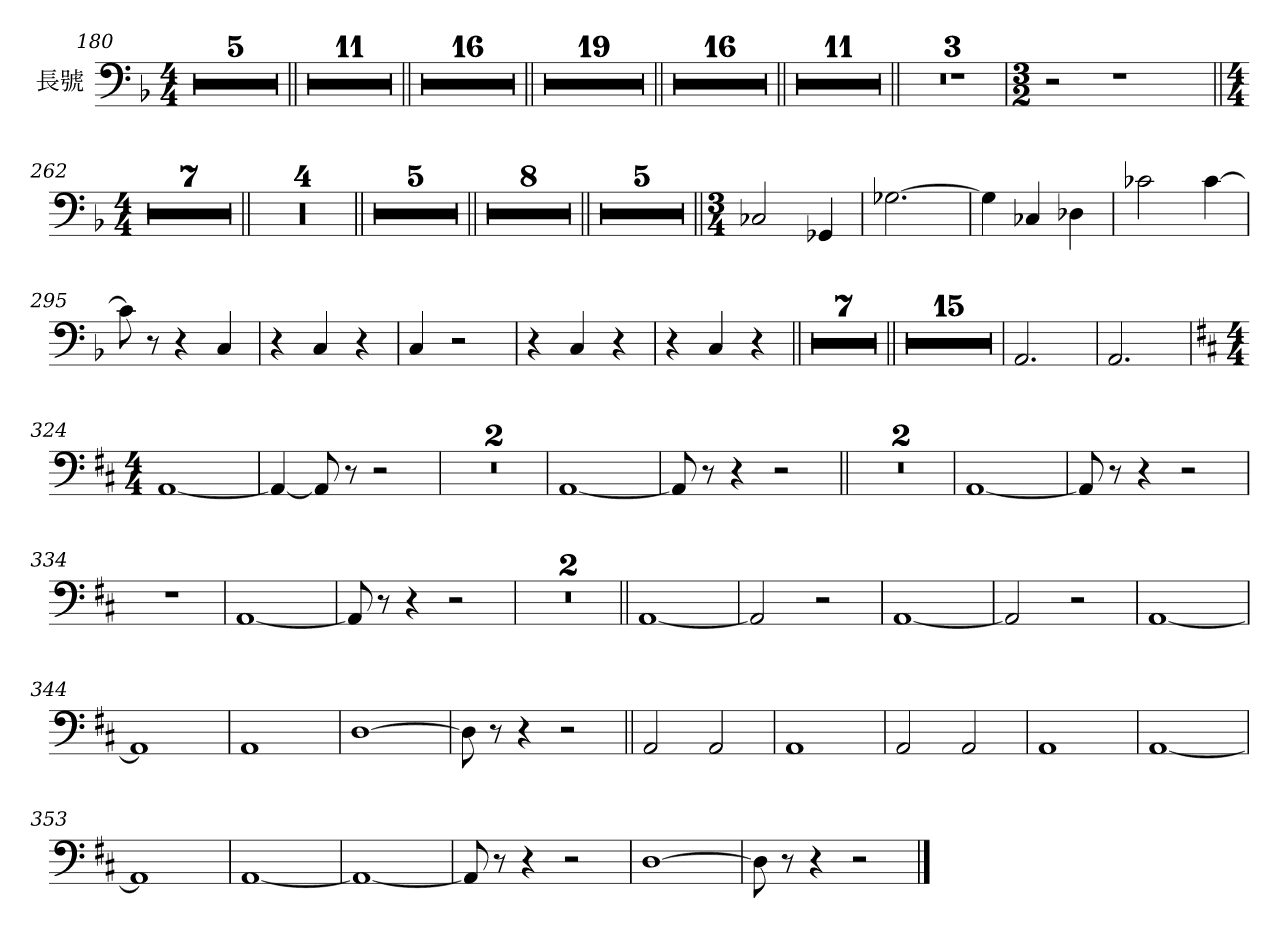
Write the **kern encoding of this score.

**kern
*part1
*staff1
*I"長號
*clefF4
*k[b-]
*M4/4
=180
1r
=181
1r
=182
1r
=183
1r
=184
1r
=185||
1r
=186
1r
=187
1r
=188
1r
=189
1r
=190
1r
=191
1r
=192
1r
=193
1r
=194
1r
=195
1r
=196||
1r
=197
1r
=198
1r
=199
1r
=200
1r
=201
1r
=202
1r
=203
1r
=204
1r
=205
1r
=206
1r
=207
1r
=208
1r
=209
1r
=210
1r
=211
1r
=212||
1r
=213
1r
=214
1r
=215
1r
=216
1r
=217
1r
=218
1r
=219
1r
=220
1r
=221
1r
=222
1r
=223
1r
=224
1r
=225
1r
=226
1r
=227
1r
=228
1r
=229
1r
=230
1r
=231||
1r
=232
1r
=233
1r
=234
1r
=235
1r
=236
1r
=237
1r
=238
1r
=239
1r
=240
1r
=241
1r
=242
1r
=243
1r
=244
1r
=245
1r
=246
1r
=247||
1r
=248
1r
=249
1r
=250
1r
=251
1r
=252
1r
=253
1r
=254
1r
=255
1r
=256
1r
=257
1r
=258||
1r
=259
1r
=260
1r
=261
*M3/2
2r
1r
!!LO:LB:g=z
=262||
*M4/4
1r
=263
1r
=264
1r
=265
1r
=266
1r
=267
1r
=268
1r
=269||
1r
=270
1r
=271
1r
=272
1r
=273||
1r
=274
1r
=275
1r
=276
1r
=277
1r
=278||
1r
=279
1r
=280
1r
=281
1r
=282
1r
=283
1r
=284
1r
=285
1r
=286||
1r
=287
1r
=288
1r
=289
1r
=290
1r
!!LO:PB:g=z
=291||
*M3/4
2C-X/
4GG-X/
=292
[2.G-X\
=293
4G-\]
4C-X/
4D-X\
=294
2c-X\
[4c-\
=295
8c-\]
8r
4r
4C/
=296
4r
4C/
4r
=297
4C/
2r
=298
4r
4C/
4r
=299
4r
4C/
4r
=300||
2.r
=301
2.r
=302
2.r
=303
2.r
=304
2.r
=305
2.r
=306
2.r
=307||
2.r
=308
2.r
=309
2.r
=310
2.r
=311
2.r
=312
2.r
=313
2.r
=314
2.r
=315
2.r
=316
2.r
=317
2.r
=318
2.r
=319
2.r
=320
2.r
=321
2.r
!!LO:LB:g=z
=322
2.AA/
=323
2.AA/
=324
*k[f#c#]
*M4/4
[1AA
=325
4AA/_
8AA/]
8r
2r
=326
1r
=327
1r
=328
[1AA
=329
8AA/]
8r
4r
2r
=330||
1r
=331
1r
=332
[1AA
=333
8AA/]
8r
4r
2r
=334
1r
=335
[1AA
!!LO:LB:g=z
=336
8AA/]
8r
4r
2r
=337
1r
=338
1r
=339||
[1AA
=340
2AA/]
2r
=341
[1AA
=342
2AA/]
2r
=343
[1AA
=344
1AA]
=345
1AA
=346
[1D
=347
8D\]
8r
4r
2r
=348||
2AA/
2AA/
=349
1AA
=350
2AA/
2AA/
=351
1AA
!!LO:LB:g=z
=352
[1AA
=353
1AA]
=354
[1AA
=355
1AA_
=356
8AA/]
8r
4r
2r
=357
[1D
=358
8D\]
8r
4r
2r
==
*-
